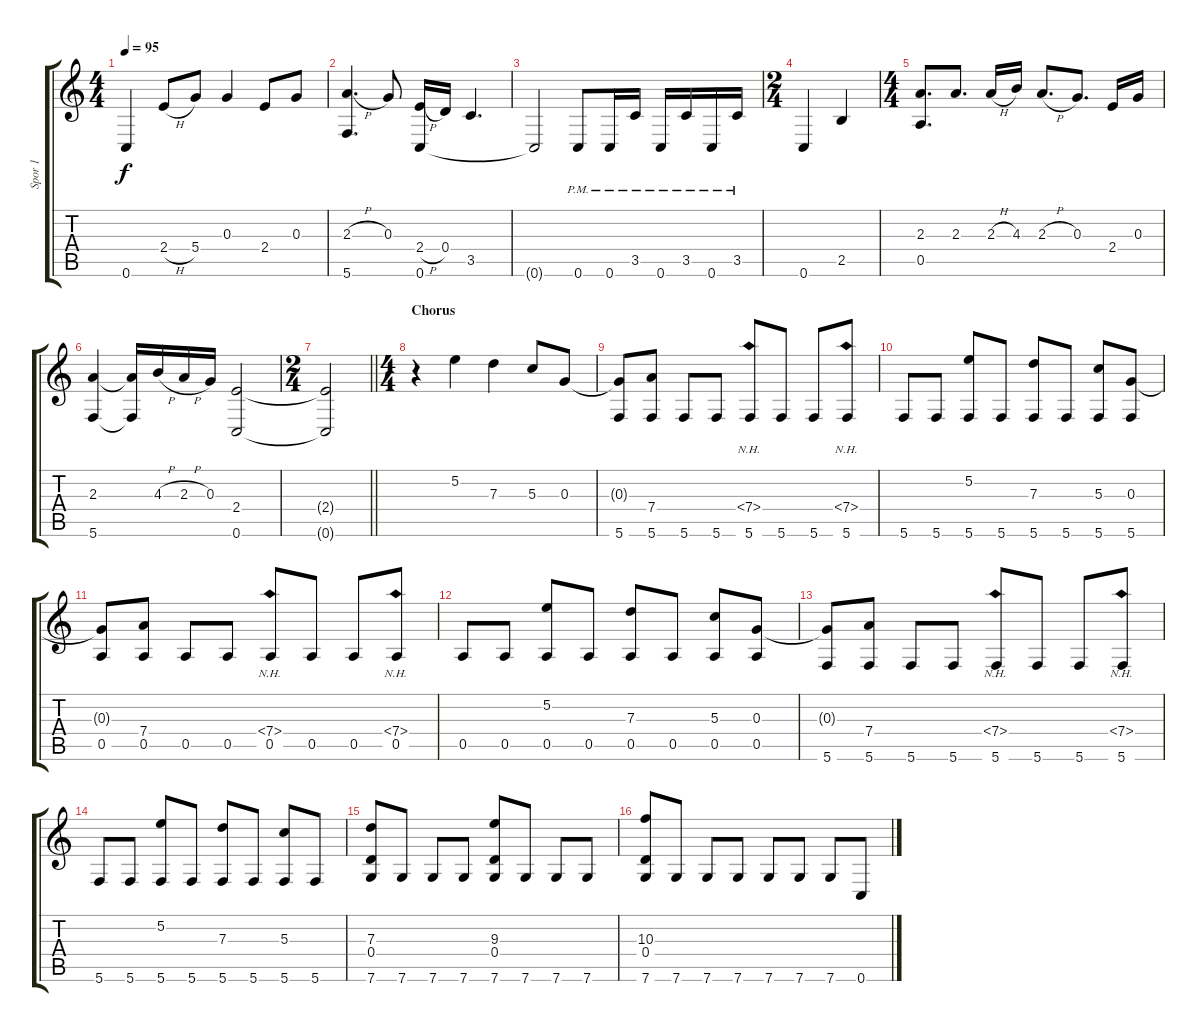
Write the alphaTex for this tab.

\track ("Spor 1" "Spor 1") {instrument acousticguitarsteel}
\staff {score tabs}
\tuning (E4 B3 G3 D3 A2 C2) {hide}
\ts (4 4)
\tempo 95
\clef g2
\ks c
0.6.4{dy f} 2.4{h}.8 5.4.8 0.3.4 2.4.8 0.3.8 |
(2.3{h} 5.6).4{d} 0.3.8 (2.4{h} 0.6).16 0.4.16 3.5.4{d} |
0.6{t}.2 0.6{pm}.8 0.6{pm}.16 3.5{pm}.16 0.6{pm}.16 3.5{pm}.16 0.6{pm}.16 3.5{pm}.16 |
\ts (2 4)
0.6.4 2.5.4 |
\ts (4 4)
(2.3 0.5).8{d} 2.3.8{d} 2.3{h}.16 4.3.16 2.3{h}.8{d} 0.3.8{d} 2.4.16 0.3.16 |
(2.3 5.6).4 (2.3{t} 5.6{t}).16 4.3{h}.16 2.3{h}.16 0.3.16 (2.4 0.6).2 |
\ts (2 4)
\barLineRight lightlight
(2.4{t} 0.6{t}).2 |
\ts (4 4)
\section ("" "Chorus")
r.4 5.2.4 7.3.4 5.3.8 0.3.8 |
(0.3{t} 5.6).8 (7.4 5.6).8 5.6.8 5.6.8 (7.4{nh} 5.6).8 5.6.8 5.6.8 (7.4{nh} 5.6).8 |
5.6.8 5.6.8 (5.2 5.6).8 5.6.8 (7.3 5.6).8 5.6.8 (5.3 5.6).8 (0.3 5.6).8 |
(0.3{t} 0.5).8 (7.4 0.5).8 0.5.8 0.5.8 (7.4{nh} 0.5).8 0.5.8 0.5.8 (7.4{nh} 0.5).8 |
0.5.8 0.5.8 (5.2 0.5).8 0.5.8 (7.3 0.5).8 0.5.8 (5.3 0.5).8 (0.3 0.5).8 |
(0.3{t} 5.6).8 (7.4 5.6).8 5.6.8 5.6.8 (7.4{nh} 5.6).8 5.6.8 5.6.8 (7.4{nh} 5.6).8 |
5.6.8 5.6.8 (5.2 5.6).8 5.6.8 (7.3 5.6).8 5.6.8 (5.3 5.6).8 5.6.8 |
(7.3 0.4 7.6).8 7.6.8 7.6.8 7.6.8 (9.3 0.4 7.6).8 7.6.8 7.6.8 7.6.8 |
(10.3 0.4 7.6).8 7.6.8 7.6.8 7.6.8 7.6.8 7.6.8 7.6.8 0.6.8
